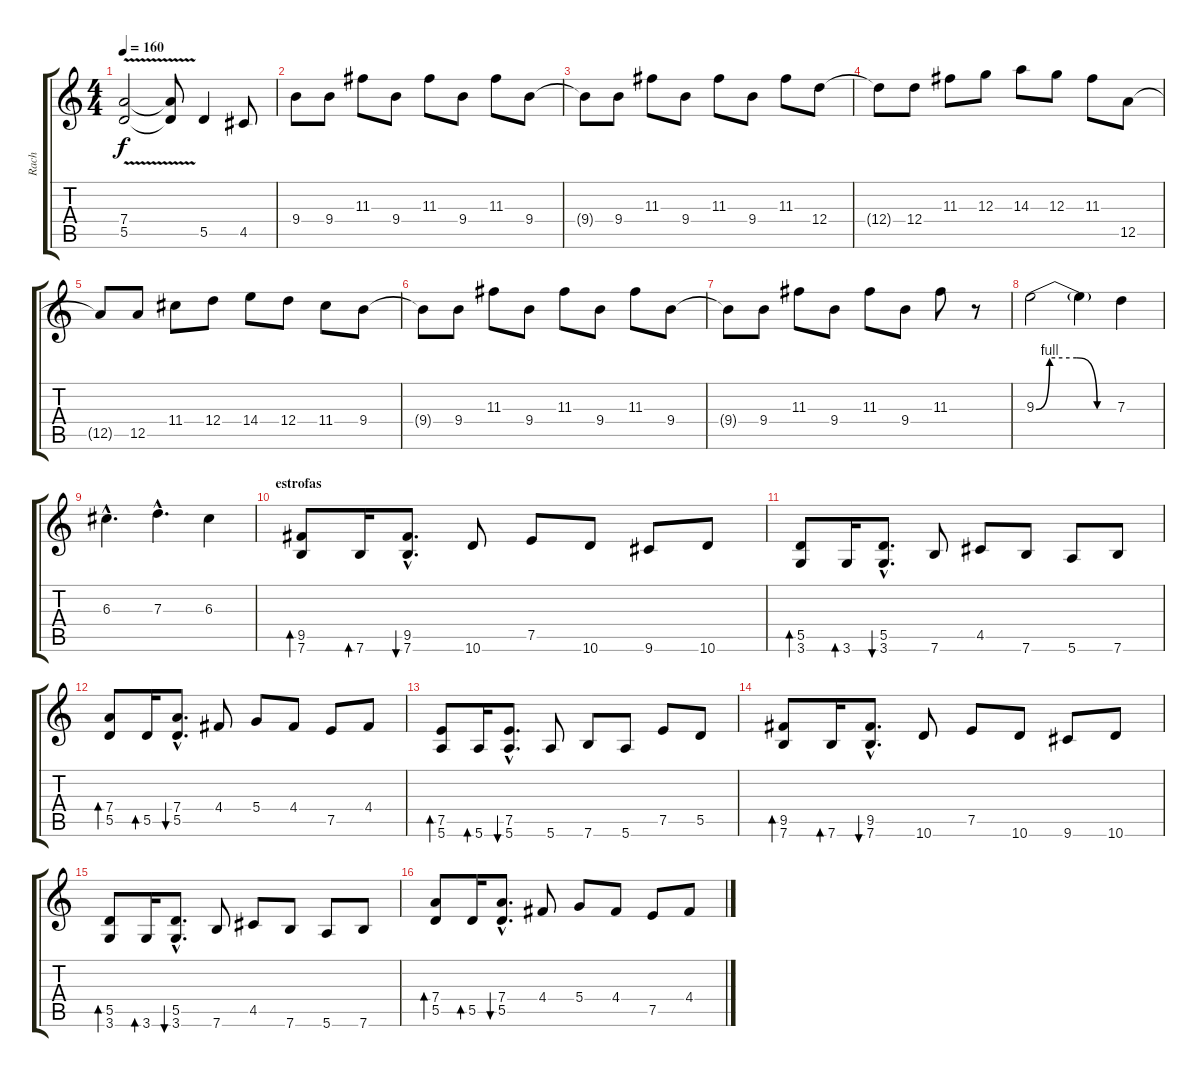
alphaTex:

\track ("Rach" "Rach") {instrument distortionguitar}
\staff {score tabs}
\tuning (E4 B3 G3 D3 A2 E2) {hide}
\ts (4 4)
\tempo 160
\clef g2
\ks c
(7.4{v} 5.5{v}).2{dy f} (7.4{t} 5.5{t}).8 5.5.4 4.5.8 |
9.4.8 9.4.8 11.3.8 9.4.8 11.3.8 9.4.8 11.3.8 9.4.8 |
9.4{t}.8 9.4.8 11.3.8 9.4.8 11.3.8 9.4.8 11.3.8 12.4.8 |
12.4{t}.8 12.4.8 11.3.8 12.3.8 14.3.8 12.3.8 11.3.8 12.5.8 |
12.5{t}.8 12.5.8 11.4.8 12.4.8 14.4.8 12.4.8 11.4.8 9.4.8 |
9.4{t}.8 9.4.8 11.3.8 9.4.8 11.3.8 9.4.8 11.3.8 9.4.8 |
9.4{t}.8 9.4.8 11.3.8 9.4.8 11.3.8 9.4.8 11.3.8 r.8 |
9.3{be (custom 0 0 10 4 30 4 45 0 60 0)}.2 9.3{t}.4 7.3.4 |
6.3{hac}.4{d} 7.3{hac}.4{d} 6.3.4 |
\section ("" "estrofas")
(9.5 7.6).8{bd 30} 7.6.16{bd 30} (9.5{hac} 7.6{hac}).8{d bu 30} 10.6.8 7.5.8 10.6.8 9.6.8 10.6.8 |
(5.5 3.6).8{bd 30} 3.6.16{bd 30} (5.5{hac} 3.6{hac}).8{d bu 30} 7.6.8 4.5.8 7.6.8 5.6.8 7.6.8 |
(7.4 5.5).8{bd 30} 5.5.16{bd 30} (7.4{hac} 5.5{hac}).8{d bu 30} 4.4.8 5.4.8 4.4.8 7.5.8 4.4.8 |
(7.5 5.6).8{bd 30} 5.6.16{bd 30} (7.5{hac} 5.6{hac}).8{d bu 30} 5.6.8 7.6.8 5.6.8 7.5.8 5.5.8 |
(9.5 7.6).8{bd 30} 7.6.16{bd 30} (9.5{hac} 7.6{hac}).8{d bu 30} 10.6.8 7.5.8 10.6.8 9.6.8 10.6.8 |
(5.5 3.6).8{bd 30} 3.6.16{bd 30} (5.5{hac} 3.6{hac}).8{d bu 30} 7.6.8 4.5.8 7.6.8 5.6.8 7.6.8 |
(7.4 5.5).8{bd 30} 5.5.16{bd 30} (7.4{hac} 5.5{hac}).8{d bu 30} 4.4.8 5.4.8 4.4.8 7.5.8 4.4.8
